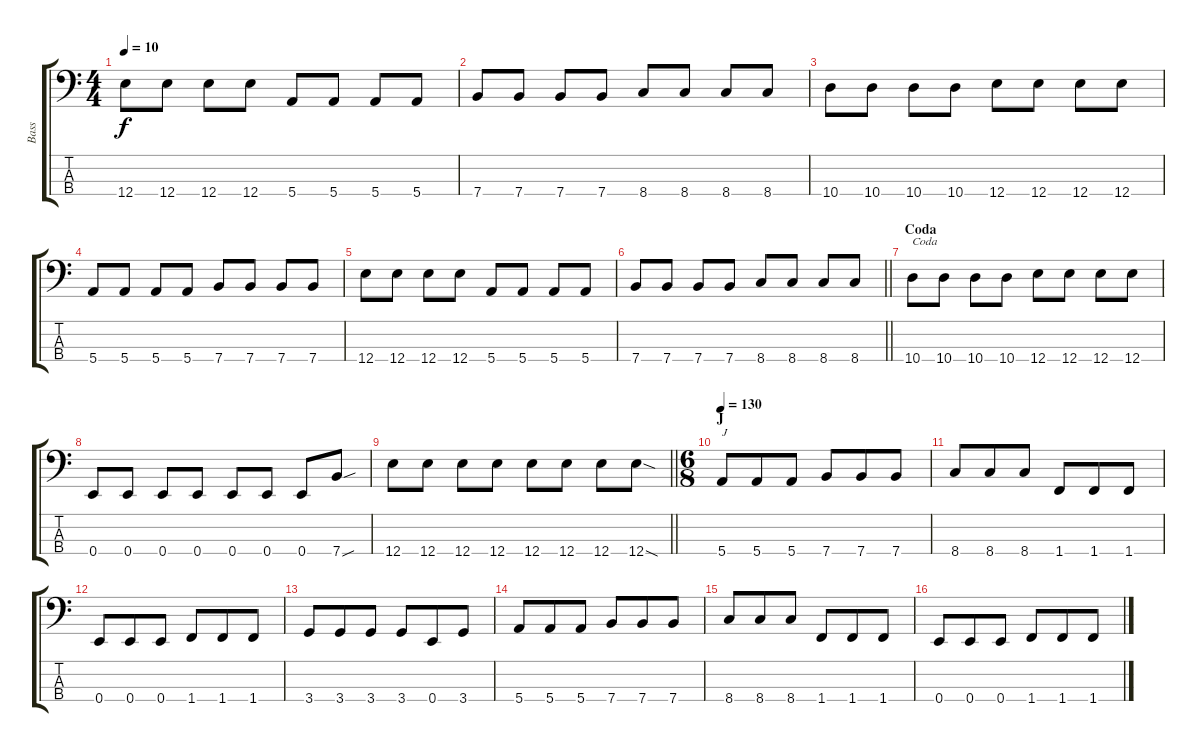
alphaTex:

\track ("Bass" "Bass") {instrument electricbasspick}
\staff {score tabs}
\tuning (G2 D2 A1 E1) {hide}
\ts (4 4)
\tempo 10
\clef f4
\ks c
12.4.8{dy f} 12.4.8 12.4.8 12.4.8 5.4.8 5.4.8 5.4.8 5.4.8 |
7.4.8 7.4.8 7.4.8 7.4.8 8.4.8 8.4.8 8.4.8 8.4.8 |
10.4.8 10.4.8 10.4.8 10.4.8 12.4.8 12.4.8 12.4.8 12.4.8 |
5.4.8 5.4.8 5.4.8 5.4.8 7.4.8 7.4.8 7.4.8 7.4.8 |
12.4.8 12.4.8 12.4.8 12.4.8 5.4.8 5.4.8 5.4.8 5.4.8 |
\barLineRight lightlight
7.4.8 7.4.8 7.4.8 7.4.8 8.4.8 8.4.8 8.4.8 8.4.8 |
\section ("" "Coda")
10.4.8{txt "Coda"} 10.4.8 10.4.8 10.4.8 12.4.8 12.4.8 12.4.8 12.4.8 |
0.4.8 0.4.8 0.4.8 0.4.8 0.4.8 0.4.8 0.4.8 7.4{sou}.8 |
\barLineRight lightlight
12.4.8 12.4.8 12.4.8 12.4.8 12.4.8 12.4.8 12.4.8 12.4{sod}.8 |
\ts (6 8)
\section ("" "J")
\tempo 130
5.4.8{txt "J"} 5.4.8 5.4.8 7.4.8 7.4.8 7.4.8 |
8.4.8 8.4.8 8.4.8 1.4.8 1.4.8 1.4.8 |
0.4.8 0.4.8 0.4.8 1.4.8 1.4.8 1.4.8 |
3.4.8 3.4.8 3.4.8 3.4.8 0.4.8 3.4.8 |
5.4.8 5.4.8 5.4.8 7.4.8 7.4.8 7.4.8 |
8.4.8 8.4.8 8.4.8 1.4.8 1.4.8 1.4.8 |
0.4.8 0.4.8 0.4.8 1.4.8 1.4.8 1.4.8
